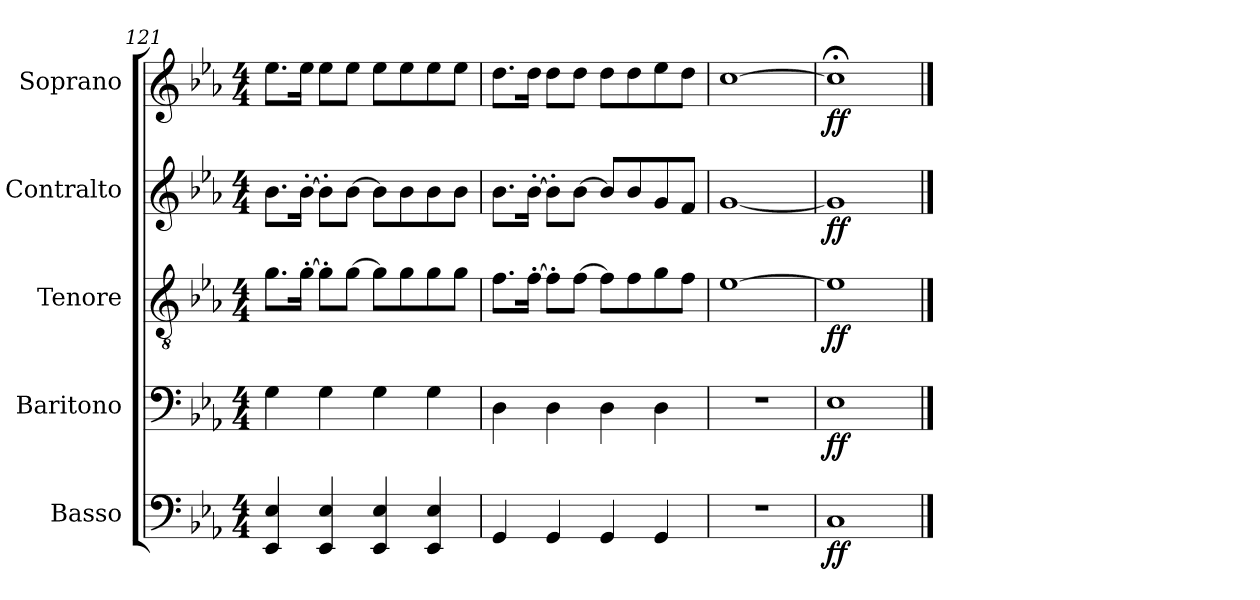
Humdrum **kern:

**kern	**dynam	**kern	**dynam	**kern	**dynam	**kern	**dynam	**kern	**dynam
*part5	*part5	*part4	*part4	*part3	*part3	*part2	*part2	*part1	*part1
*staff5	*staff5	*staff4	*staff4	*staff3	*staff3	*staff2	*staff2	*staff1	*staff1
*I"Basso	*	*I"Baritono	*	*I"Tenore	*	*I"Contralto	*	*I"Soprano	*
*I'B.	*	*I'Bar.	*	*I'T.	*	*I'A.	*	*I'S.	*
*clefF4	*	*clefF4	*	*clefGv2	*	*clefG2	*	*clefG2	*
*k[b-e-a-]	*	*k[b-e-a-]	*	*k[b-e-a-]	*	*k[b-e-a-]	*	*k[b-e-a-]	*
*M4/4	*	*M4/4	*	*M4/4	*	*M4/4	*	*M4/4	*
=121	=121	=121	=121	=121	=121	=121	=121	=121	=121
4EE-/ 4E-/	.	4G\	.	8.g\L	.	8.b-\L	.	8.ee-\L	.
.	.	.	.	[16g'\Jk	.	[16b-'\Jk	.	16ee-\Jk	.
4EE-/ 4E-/	.	4G\	.	8g'\L]	.	8b-'\L]	.	8ee-\L	.
.	.	.	.	[8g\J	.	[8b-\J	.	8ee-\J	.
4EE-/ 4E-/	.	4G\	.	8g\L]	.	8b-\L]	.	8ee-\L	.
.	.	.	.	8g\	.	8b-\	.	8ee-\	.
4EE-/ 4E-/	.	4G\	.	8g\	.	8b-\	.	8ee-\	.
.	.	.	.	8g\J	.	8b-\J	.	8ee-\J	.
!!LO:LB:g=z
=122	=122	=122	=122	=122	=122	=122	=122	=122	=122
4GG/	.	4D\	.	8.f\L	.	8.b-\L	.	8.dd\L	.
.	.	.	.	[16f'\Jk	.	[16b-'\Jk	.	16dd\Jk	.
4GG/	.	4D\	.	8f'\L]	.	8b-'\L]	.	8dd\L	.
.	.	.	.	[8f\J	.	[8b-\J	.	8dd\J	.
4GG/	.	4D\	.	8f\L]	.	8b-/L]	.	8dd\L	.
.	.	.	.	8f\	.	8b-/	.	8dd\	.
4GG/	.	4D\	.	8g\	.	8g/	.	8ee-\	.
.	.	.	.	8f\J	.	8f/J	.	8dd\J	.
=123	=123	=123	=123	=123	=123	=123	=123	=123	=123
1r	.	1r	.	[1e-	.	[1g	.	[1cc	.
=124	=124	=124	=124	=124	=124	=124	=124	=124	=124
!	!LO:DY:b	!	!LO:DY:b	!	!LO:DY:b	!	!LO:DY:b	!	!LO:DY:b
1C	ff	1E-	ff	1e-]	ff	1g]	ff	1cc;<]	ff
==	==	==	==	==	==	==	==	==	==
*-	*-	*-	*-	*-	*-	*-	*-	*-	*-
